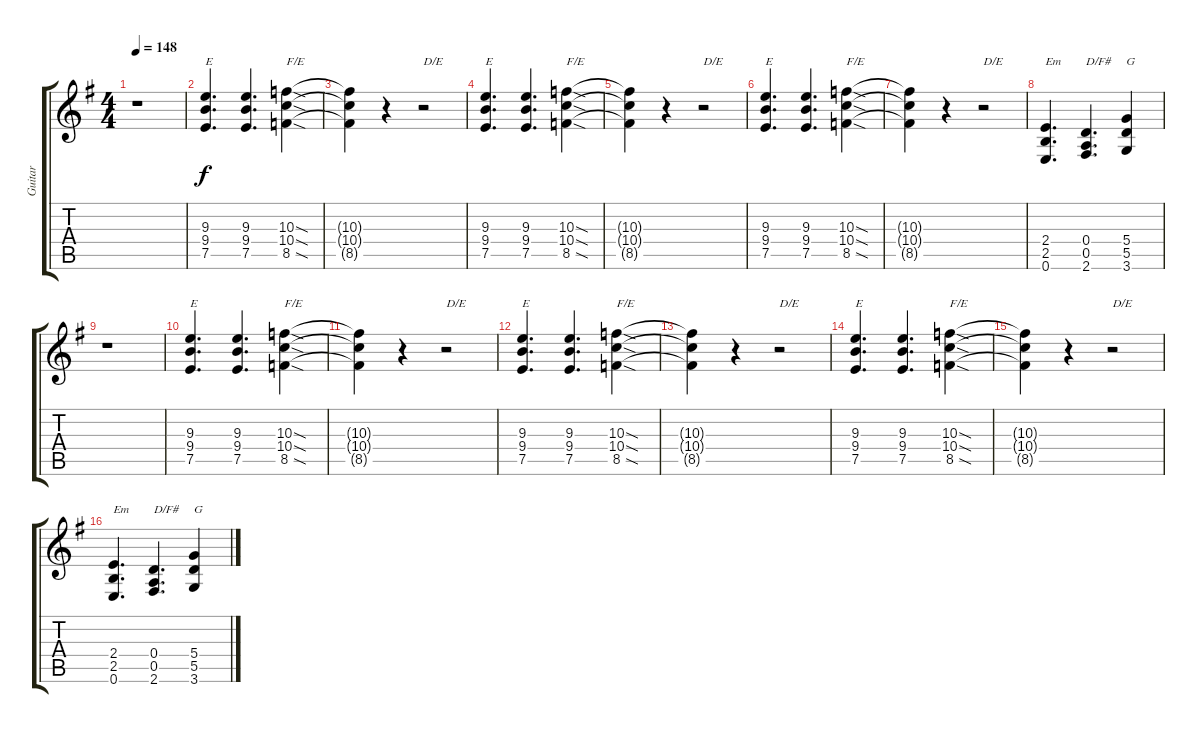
\track ("Guitar" "Guitar") {instrument overdrivenguitar}
\staff {score tabs}
\tuning (E4 B3 G3 D3 A2 E2) {hide}
\ts (4 4)
\tempo 148
\clef g2
\ks eminor
r.1{dy f instrument overdrivenguitar} |
(9.3 9.4 7.5).4{d txt "E"} (9.3 9.4 7.5).4{d} (10.3{sod} 10.4{sod} 8.5{sod}).4{txt "F/E"} |
(10.3{t} 10.4{t} 8.5{t}).4 r.4 r.2{txt "D/E"} |
(9.3 9.4 7.5).4{d txt "E"} (9.3 9.4 7.5).4{d} (10.3{sod} 10.4{sod} 8.5{sod}).4{txt "F/E"} |
(10.3{t} 10.4{t} 8.5{t}).4 r.4 r.2{txt "D/E"} |
(9.3 9.4 7.5).4{d txt "E"} (9.3 9.4 7.5).4{d} (10.3{sod} 10.4{sod} 8.5{sod}).4{txt "F/E"} |
(10.3{t} 10.4{t} 8.5{t}).4 r.4 r.2{txt "D/E"} |
(2.4 2.5 0.6).4{d txt "Em"} (0.4 0.5 2.6).4{d txt "D/F#"} (5.4 5.5 3.6).4{txt "G"} |
r.1 |
(9.3 9.4 7.5).4{d txt "E"} (9.3 9.4 7.5).4{d} (10.3{sod} 10.4{sod} 8.5{sod}).4{txt "F/E"} |
(10.3{t} 10.4{t} 8.5{t}).4 r.4 r.2{txt "D/E"} |
(9.3 9.4 7.5).4{d txt "E"} (9.3 9.4 7.5).4{d} (10.3{sod} 10.4{sod} 8.5{sod}).4{txt "F/E"} |
(10.3{t} 10.4{t} 8.5{t}).4 r.4 r.2{txt "D/E"} |
(9.3 9.4 7.5).4{d txt "E"} (9.3 9.4 7.5).4{d} (10.3{sod} 10.4{sod} 8.5{sod}).4{txt "F/E"} |
(10.3{t} 10.4{t} 8.5{t}).4 r.4 r.2{txt "D/E"} |
(2.4 2.5 0.6).4{d txt "Em"} (0.4 0.5 2.6).4{d txt "D/F#"} (5.4 5.5 3.6).4{txt "G"}
